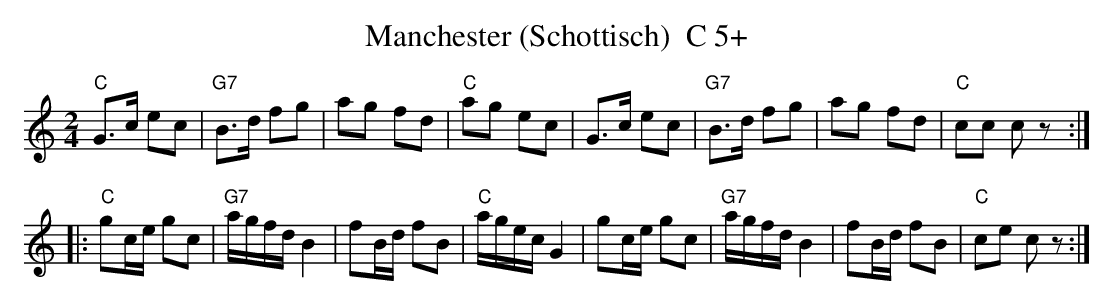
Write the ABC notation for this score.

X:1
T:Manchester (Schottisch)  C 5+
M:2/4
L:1/8
K:C %%MIDI gchordon
"C"G>c ec | "G7"B>d fg | ag fd | "C"ag ec | G>c ec | "G7"B>d fg | ag fd | "C"cc cz :|
|: "C"gc/2e/2 gc | "G7"a/2g/2f/2d/2B2 | fB/2d/2 fB | "C"a/2g/2e/2c/2 G2 | gc/2e/2 gc | "G7"a/2g/2f/2d/2B2 | fB/2d/2 fB | "C"ce cz :|
